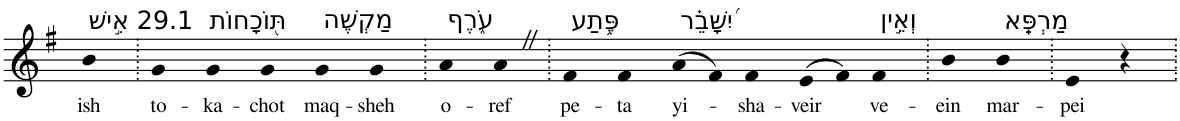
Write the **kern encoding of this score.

**kern	**text
*part1	*part1
*staff1	*staff1
*I"Piano	*
*I'Pno	*
*clefG2	*
*k[f#]	*
*G:	*
=1	=1
!LO:TX:a:t=29.1 אִ֣ישׁ	!
!	!LO:LY:b
4b	ish
=2.	=2.
!LO:TX:a:t=תּ֭וֹכָחוֹת	!
!	!LO:LY:b
4g	to-
!	!LO:LY:b
4g	-ka-
!	!LO:LY:b
4g	-chot
!LO:TX:a:t=מַקְשֶׁה	!
!	!LO:LY:b
4g	maq-
!	!LO:LY:b
4g	-sheh
=3.	=3.
!LO:TX:a:t=עֹ֑רֶף	!
!	!LO:LY:b
4a	o-
!	!LO:LY:b
4aZ	-ref
=4.	=4.
!LO:TX:a:t=פֶּ֥תַע	!
!	!LO:LY:b
4f#	pe-
!	!LO:LY:b
4f#	-ta
!LO:TX:a:t=יִ֝שָּׁבֵ֗ר	!
!	!LO:LY:b
(>8a	yi-
8f#)	.
!	!LO:LY:b
4f#	-sha-
!	!LO:LY:b
(>8e	-veir
8f#)	.
!LO:TX:a:t=וְאֵ֣ין	!
!	!LO:LY:b
4f#	ve-
=5.	=5.
!	!LO:LY:b
4b	-ein
!LO:TX:a:t=מַרְפֵּֽא	!
!	!LO:LY:b
4b	mar-
=6.	=6.
!	!LO:LY:b
4e	-pei
4r	.
=.	=.
*-	*-
